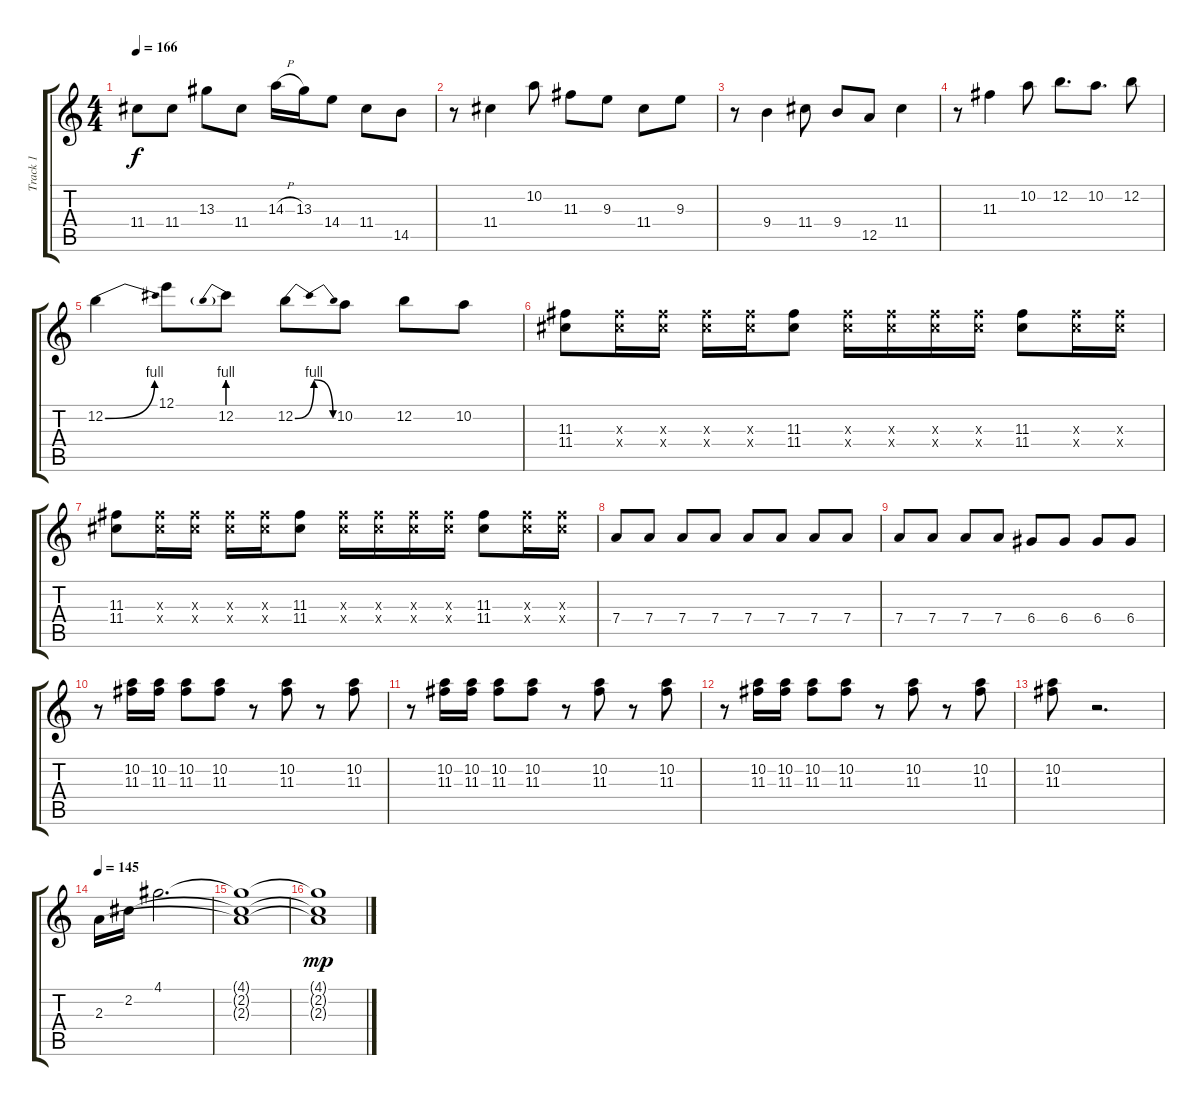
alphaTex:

\track ("Track 1" "Track 1") {instrument overdrivenguitar}
\staff {score tabs}
\tuning (E4 B3 G3 D3 A2 E2) {hide}
\ts (4 4)
\tempo 166
\clef g2
\ks c
11.4.8{dy f} 11.4.8 13.3.8 11.4.8 14.3{h}.16 13.3.16 14.4.8 11.4.8 14.5.8 |
r.8 11.4.4 10.2.8 11.3.8 9.3.8 11.4.8 9.3.8 |
r.8 9.4.4 11.4.8 9.4.8 12.5.8 11.4.4 |
r.8 11.3.4 10.2.8 12.2.8{d} 10.2.8{d} 12.2.8 |
12.2{be (bend 0 0 60 4)}.4 12.1.8 12.2{be (prebend 0 4 60 4)}.8 12.2{be (bendrelease 0 0 30 4 30 4 60 0)}.8 10.2.8 12.2.8 10.2.8 |
(11.3 11.4).8 (11.3{x} 11.4{x}).16 (11.3{x} 11.4{x}).16 (11.3{x} 11.4{x}).16 (11.3{x} 11.4{x}).16 (11.3 11.4).8 (11.3{x} 11.4{x}).16 (11.3{x} 11.4{x}).16 (11.3{x} 11.4{x}).16 (11.3{x} 11.4{x}).16 (11.3 11.4).8 (11.3{x} 11.4{x}).16 (11.3{x} 11.4{x}).16 |
(11.3 11.4).8 (11.3{x} 11.4{x}).16 (11.3{x} 11.4{x}).16 (11.3{x} 11.4{x}).16 (11.3{x} 11.4{x}).16 (11.3 11.4).8 (11.3{x} 11.4{x}).16 (11.3{x} 11.4{x}).16 (11.3{x} 11.4{x}).16 (11.3{x} 11.4{x}).16 (11.3 11.4).8 (11.3{x} 11.4{x}).16 (11.3{x} 11.4{x}).16 |
7.4.8 7.4.8 7.4.8 7.4.8 7.4.8 7.4.8 7.4.8 7.4.8 |
7.4.8 7.4.8 7.4.8 7.4.8 6.4.8 6.4.8 6.4.8 6.4.8 |
r.8 (10.2 11.3).16 (10.2 11.3).16 (10.2 11.3).8 (10.2 11.3).8 r.8 (10.2 11.3).8 r.8 (10.2 11.3).8 |
r.8 (10.2 11.3).16 (10.2 11.3).16 (10.2 11.3).8 (10.2 11.3).8 r.8 (10.2 11.3).8 r.8 (10.2 11.3).8 |
r.8 (10.2 11.3).16 (10.2 11.3).16 (10.2 11.3).8 (10.2 11.3).8 r.8 (10.2 11.3).8 r.8 (10.2 11.3).8 |
(10.2 11.3).8 r.2{d} |
\tempo 145
2.3.16 2.2.16 4.1.2{d} |
(4.1{t} 2.2{t} 2.3{t}).1 |
(4.1{t} 2.2{t} 2.3{t}).1{dy mp}
